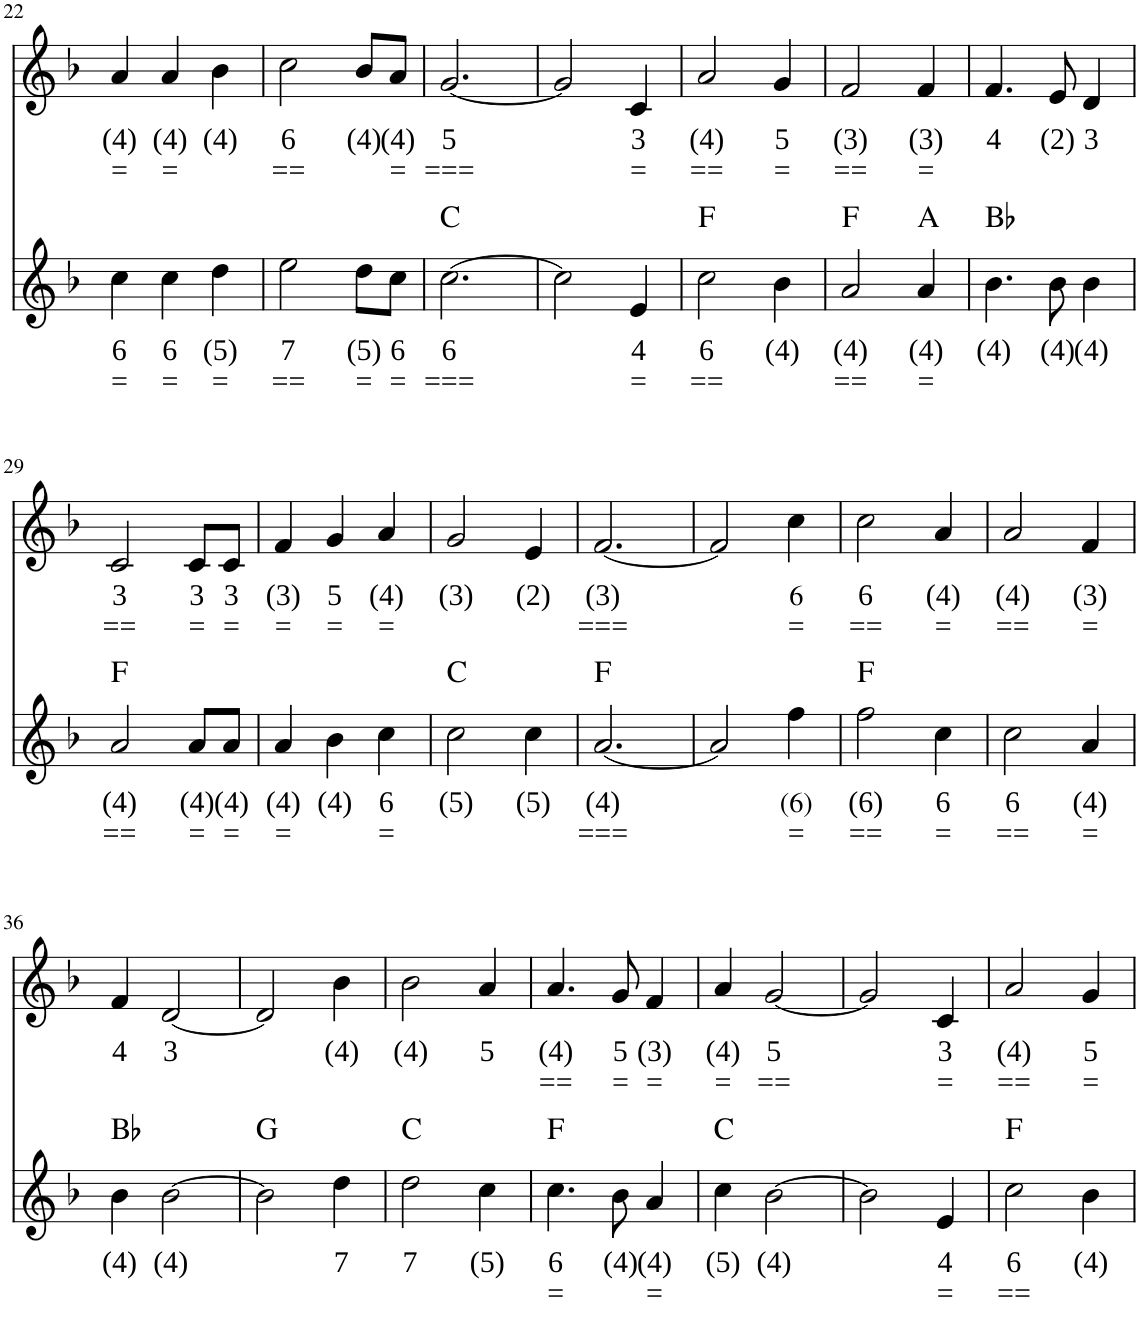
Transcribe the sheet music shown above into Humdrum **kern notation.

**kern	**text	**text	**harte	**kern	**text	**text
*part2	*part2	*part2	*part2	*part1	*part1	*part1
*staff2	*staff2	*staff2	*	*staff1	*staff1	*staff1
*I"Viool	*	*	*	*I"Viool	*	*
!!LO:PB:g=z
*clefG2	*	*	*	*clefG2	*	*
*k[b-]	*	*	*	*k[b-]	*	*
*M3/4	*	*	*	*M3/4	*	*
=22	=22	=22	=22	=22	=22	=22
!	!LO:LY:b	!LO:LY:b	!	!	!LO:LY:b	!LO:LY:b
4cc\	6	=	.	4a/	(4)	=
!	!LO:LY:b	!LO:LY:b	!	!	!LO:LY:b	!LO:LY:b
4cc\	6	=	.	4a/	(4)	=
!	!LO:LY:b	!LO:LY:b	!	!	!LO:LY:b	!
4dd\	(5)	=	.	4b-\	(4)	.
=23	=23	=23	=23	=23	=23	=23
!	!LO:LY:b	!LO:LY:b	!	!	!LO:LY:b	!LO:LY:b
2ee\	7	==	.	2cc\	6	==
!	!LO:LY:b	!LO:LY:b	!	!	!LO:LY:b	!
8dd\L	(5)	=	.	8b-/L	(4)	.
!	!LO:LY:b	!LO:LY:b	!	!	!LO:LY:b	!LO:LY:b
8cc\J	6	=	.	8a/J	(4)	=
=24	=24	=24	=24	=24	=24	=24
!	!LO:LY:b	!LO:LY:b	!LO:H:kt=N.C.	!	!LO:LY:b	!LO:LY:b
[2.cc\	6	===	N	[2.g/	5	===
=25	=25	=25	=25	=25	=25	=25
2cc\]	.	.	.	2g/]	.	.
!	!LO:LY:b	!LO:LY:b	!	!	!LO:LY:b	!LO:LY:b
4e/	4	=	.	4c/	3	=
=26	=26	=26	=26	=26	=26	=26
!	!LO:LY:b	!LO:LY:b	!LO:H:kt=N.C.	!	!LO:LY:b	!LO:LY:b
2cc\	6	==	N	2a/	(4)	==
!	!LO:LY:b	!	!	!	!LO:LY:b	!LO:LY:b
4b-\	(4)	.	.	4g/	5	=
=27	=27	=27	=27	=27	=27	=27
!	!LO:LY:b	!LO:LY:b	!LO:H:kt=N.C.	!	!LO:LY:b	!LO:LY:b
2a/	(4)	==	N	2f/	(3)	==
!	!LO:LY:b	!LO:LY:b	!LO:H:kt=N.C.	!	!LO:LY:b	!LO:LY:b
4a/	(4)	=	N	4f/	(3)	=
=28	=28	=28	=28	=28	=28	=28
!	!LO:LY:b	!	!LO:H:kt=N.C.	!	!LO:LY:b	!
4.b-\	(4)	.	N	4.f/	4	.
!	!LO:LY:b	!	!	!	!LO:LY:b	!
8b-\	(4)	.	.	8e/	(2)	.
!	!LO:LY:b	!	!	!	!LO:LY:b	!
4b-\	(4)	.	.	4d/	3	.
!!LO:LB:g=z
=29	=29	=29	=29	=29	=29	=29
!	!LO:LY:b	!LO:LY:b	!LO:H:kt=N.C.	!	!LO:LY:b	!LO:LY:b
2a/	(4)	==	N	2c/	3	==
!	!LO:LY:b	!LO:LY:b	!	!	!LO:LY:b	!LO:LY:b
8a/L	(4)	=	.	8c/L	3	=
!	!LO:LY:b	!LO:LY:b	!	!	!LO:LY:b	!LO:LY:b
8a/J	(4)	=	.	8c/J	3	=
=30	=30	=30	=30	=30	=30	=30
!	!LO:LY:b	!LO:LY:b	!	!	!LO:LY:b	!LO:LY:b
4a/	(4)	=	.	4f/	(3)	=
!	!LO:LY:b	!	!	!	!LO:LY:b	!LO:LY:b
4b-\	(4)	.	.	4g/	5	=
!	!LO:LY:b	!LO:LY:b	!	!	!LO:LY:b	!LO:LY:b
4cc\	6	=	.	4a/	(4)	=
=31	=31	=31	=31	=31	=31	=31
!	!LO:LY:b	!	!LO:H:kt=N.C.	!	!LO:LY:b	!
2cc\	(5)	.	N	2g/	(3)	.
!	!LO:LY:b	!	!	!	!LO:LY:b	!
4cc\	(5)	.	.	4e/	(2)	.
=32	=32	=32	=32	=32	=32	=32
!	!LO:LY:b	!LO:LY:b	!LO:H:kt=N.C.	!	!LO:LY:b	!LO:LY:b
[2.a/	(4)	===	N	[2.f/	(3)	===
=33	=33	=33	=33	=33	=33	=33
2a/]	.	.	.	2f/]	.	.
!	!LO:LY:b	!LO:LY:b	!	!	!LO:LY:b	!LO:LY:b
4ff\	(6)	=	.	4cc\	6	=
=34	=34	=34	=34	=34	=34	=34
!	!LO:LY:b	!LO:LY:b	!LO:H:kt=N.C.	!	!LO:LY:b	!LO:LY:b
2ff\	(6)	==	N	2cc\	6	==
!	!LO:LY:b	!LO:LY:b	!	!	!LO:LY:b	!LO:LY:b
4cc\	6	=	.	4a/	(4)	=
=35	=35	=35	=35	=35	=35	=35
!	!LO:LY:b	!LO:LY:b	!	!	!LO:LY:b	!LO:LY:b
2cc\	6	==	.	2a/	(4)	==
!	!LO:LY:b	!LO:LY:b	!	!	!LO:LY:b	!LO:LY:b
4a/	(4)	=	.	4f/	(3)	=
!!LO:LB:g=z
=36	=36	=36	=36	=36	=36	=36
!	!LO:LY:b	!	!LO:H:kt=N.C.	!	!LO:LY:b	!
4b-\	(4)	.	N	4f/	4	.
!	!LO:LY:b	!	!	!	!LO:LY:b	!
[2b-\	(4)	.	.	[2d/	3	.
=37	=37	=37	=37	=37	=37	=37
!	!	!	!LO:H:kt=N.C.	!	!	!
2b-\]	.	.	N	2d/]	.	.
!	!LO:LY:b	!	!	!	!LO:LY:b	!
4dd\	7	.	.	4b-\	(4)	.
=38	=38	=38	=38	=38	=38	=38
!	!LO:LY:b	!	!LO:H:kt=N.C.	!	!LO:LY:b	!
2dd\	7	.	N	2b-\	(4)	.
!	!LO:LY:b	!	!	!	!LO:LY:b	!
4cc\	(5)	.	.	4a/	5	.
=39	=39	=39	=39	=39	=39	=39
!	!LO:LY:b	!LO:LY:b	!LO:H:kt=N.C.	!	!LO:LY:b	!LO:LY:b
4.cc\	6	=	N	4.a/	(4)	==
!	!LO:LY:b	!	!	!	!LO:LY:b	!LO:LY:b
8b-\	(4)	.	.	8g/	5	=
!	!LO:LY:b	!LO:LY:b	!	!	!LO:LY:b	!LO:LY:b
4a/	(4)	=	.	4f/	(3)	=
=40	=40	=40	=40	=40	=40	=40
!	!LO:LY:b	!	!LO:H:kt=N.C.	!	!LO:LY:b	!LO:LY:b
4cc\	(5)	.	N	4a/	(4)	=
!	!LO:LY:b	!	!	!	!LO:LY:b	!LO:LY:b
[2b-\	(4)	.	.	[2g/	5	==
=41	=41	=41	=41	=41	=41	=41
2b-\]	.	.	.	2g/]	.	.
!	!LO:LY:b	!LO:LY:b	!	!	!LO:LY:b	!LO:LY:b
4e/	4	=	.	4c/	3	=
=42	=42	=42	=42	=42	=42	=42
!	!LO:LY:b	!LO:LY:b	!LO:H:kt=N.C.	!	!LO:LY:b	!LO:LY:b
2cc\	6	==	N	2a/	(4)	==
!	!LO:LY:b	!	!	!	!LO:LY:b	!LO:LY:b
4b-\	(4)	.	.	4g/	5	=
=	=	=	=	=	=	=
*-	*-	*-	*-	*-	*-	*-
